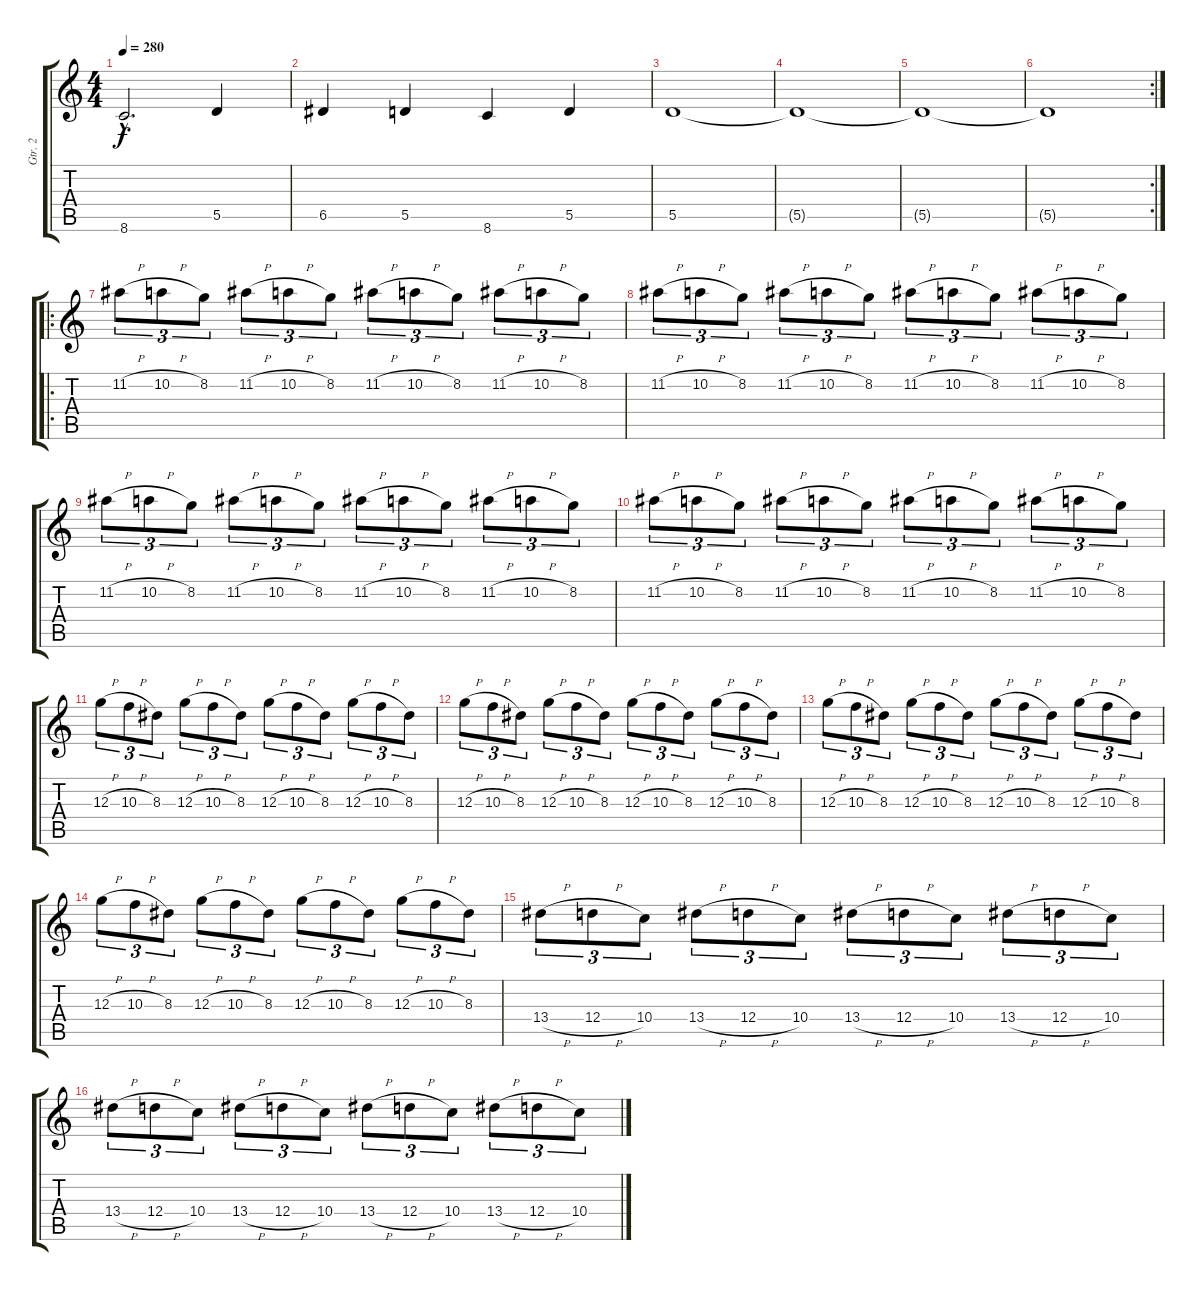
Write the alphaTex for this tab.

\track ("Gtr. 2" "Gtr. 2") {instrument distortionguitar}
\staff {score tabs}
\tuning (E4 B3 G3 D3 A2 E2) {hide}
\ts (4 4)
\tempo 280
\clef g2
\ks c
8.6{hac t}.2{d dy f} 5.5.4 |
6.5.4 5.5.4 8.6.4 5.5.4 |
5.5.1 |
5.5{t}.1 |
5.5{t}.1 |
\rc 2
5.5{t}.1 |
\ro
11.2{h}.8{tu (3 2)} 10.2{h}.8{tu (3 2)} 8.2.8{tu (3 2)} 11.2{h}.8{tu (3 2)} 10.2{h}.8{tu (3 2)} 8.2.8{tu (3 2)} 11.2{h}.8{tu (3 2)} 10.2{h}.8{tu (3 2)} 8.2.8{tu (3 2)} 11.2{h}.8{tu (3 2)} 10.2{h}.8{tu (3 2)} 8.2.8{tu (3 2)} |
11.2{h}.8{tu (3 2)} 10.2{h}.8{tu (3 2)} 8.2.8{tu (3 2)} 11.2{h}.8{tu (3 2)} 10.2{h}.8{tu (3 2)} 8.2.8{tu (3 2)} 11.2{h}.8{tu (3 2)} 10.2{h}.8{tu (3 2)} 8.2.8{tu (3 2)} 11.2{h}.8{tu (3 2)} 10.2{h}.8{tu (3 2)} 8.2.8{tu (3 2)} |
11.2{h}.8{tu (3 2)} 10.2{h}.8{tu (3 2)} 8.2.8{tu (3 2)} 11.2{h}.8{tu (3 2)} 10.2{h}.8{tu (3 2)} 8.2.8{tu (3 2)} 11.2{h}.8{tu (3 2)} 10.2{h}.8{tu (3 2)} 8.2.8{tu (3 2)} 11.2{h}.8{tu (3 2)} 10.2{h}.8{tu (3 2)} 8.2.8{tu (3 2)} |
11.2{h}.8{tu (3 2)} 10.2{h}.8{tu (3 2)} 8.2.8{tu (3 2)} 11.2{h}.8{tu (3 2)} 10.2{h}.8{tu (3 2)} 8.2.8{tu (3 2)} 11.2{h}.8{tu (3 2)} 10.2{h}.8{tu (3 2)} 8.2.8{tu (3 2)} 11.2{h}.8{tu (3 2)} 10.2{h}.8{tu (3 2)} 8.2.8{tu (3 2)} |
12.3{h}.8{tu (3 2)} 10.3{h}.8{tu (3 2)} 8.3.8{tu (3 2)} 12.3{h}.8{tu (3 2)} 10.3{h}.8{tu (3 2)} 8.3.8{tu (3 2)} 12.3{h}.8{tu (3 2)} 10.3{h}.8{tu (3 2)} 8.3.8{tu (3 2)} 12.3{h}.8{tu (3 2)} 10.3{h}.8{tu (3 2)} 8.3.8{tu (3 2)} |
12.3{h}.8{tu (3 2)} 10.3{h}.8{tu (3 2)} 8.3.8{tu (3 2)} 12.3{h}.8{tu (3 2)} 10.3{h}.8{tu (3 2)} 8.3.8{tu (3 2)} 12.3{h}.8{tu (3 2)} 10.3{h}.8{tu (3 2)} 8.3.8{tu (3 2)} 12.3{h}.8{tu (3 2)} 10.3{h}.8{tu (3 2)} 8.3.8{tu (3 2)} |
12.3{h}.8{tu (3 2)} 10.3{h}.8{tu (3 2)} 8.3.8{tu (3 2)} 12.3{h}.8{tu (3 2)} 10.3{h}.8{tu (3 2)} 8.3.8{tu (3 2)} 12.3{h}.8{tu (3 2)} 10.3{h}.8{tu (3 2)} 8.3.8{tu (3 2)} 12.3{h}.8{tu (3 2)} 10.3{h}.8{tu (3 2)} 8.3.8{tu (3 2)} |
12.3{h}.8{tu (3 2)} 10.3{h}.8{tu (3 2)} 8.3.8{tu (3 2)} 12.3{h}.8{tu (3 2)} 10.3{h}.8{tu (3 2)} 8.3.8{tu (3 2)} 12.3{h}.8{tu (3 2)} 10.3{h}.8{tu (3 2)} 8.3.8{tu (3 2)} 12.3{h}.8{tu (3 2)} 10.3{h}.8{tu (3 2)} 8.3.8{tu (3 2)} |
13.4{h}.8{tu (3 2)} 12.4{h}.8{tu (3 2)} 10.4.8{tu (3 2)} 13.4{h}.8{tu (3 2)} 12.4{h}.8{tu (3 2)} 10.4.8{tu (3 2)} 13.4{h}.8{tu (3 2)} 12.4{h}.8{tu (3 2)} 10.4.8{tu (3 2)} 13.4{h}.8{tu (3 2)} 12.4{h}.8{tu (3 2)} 10.4.8{tu (3 2)} |
13.4{h}.8{tu (3 2)} 12.4{h}.8{tu (3 2)} 10.4.8{tu (3 2)} 13.4{h}.8{tu (3 2)} 12.4{h}.8{tu (3 2)} 10.4.8{tu (3 2)} 13.4{h}.8{tu (3 2)} 12.4{h}.8{tu (3 2)} 10.4.8{tu (3 2)} 13.4{h}.8{tu (3 2)} 12.4{h}.8{tu (3 2)} 10.4.8{tu (3 2)}
